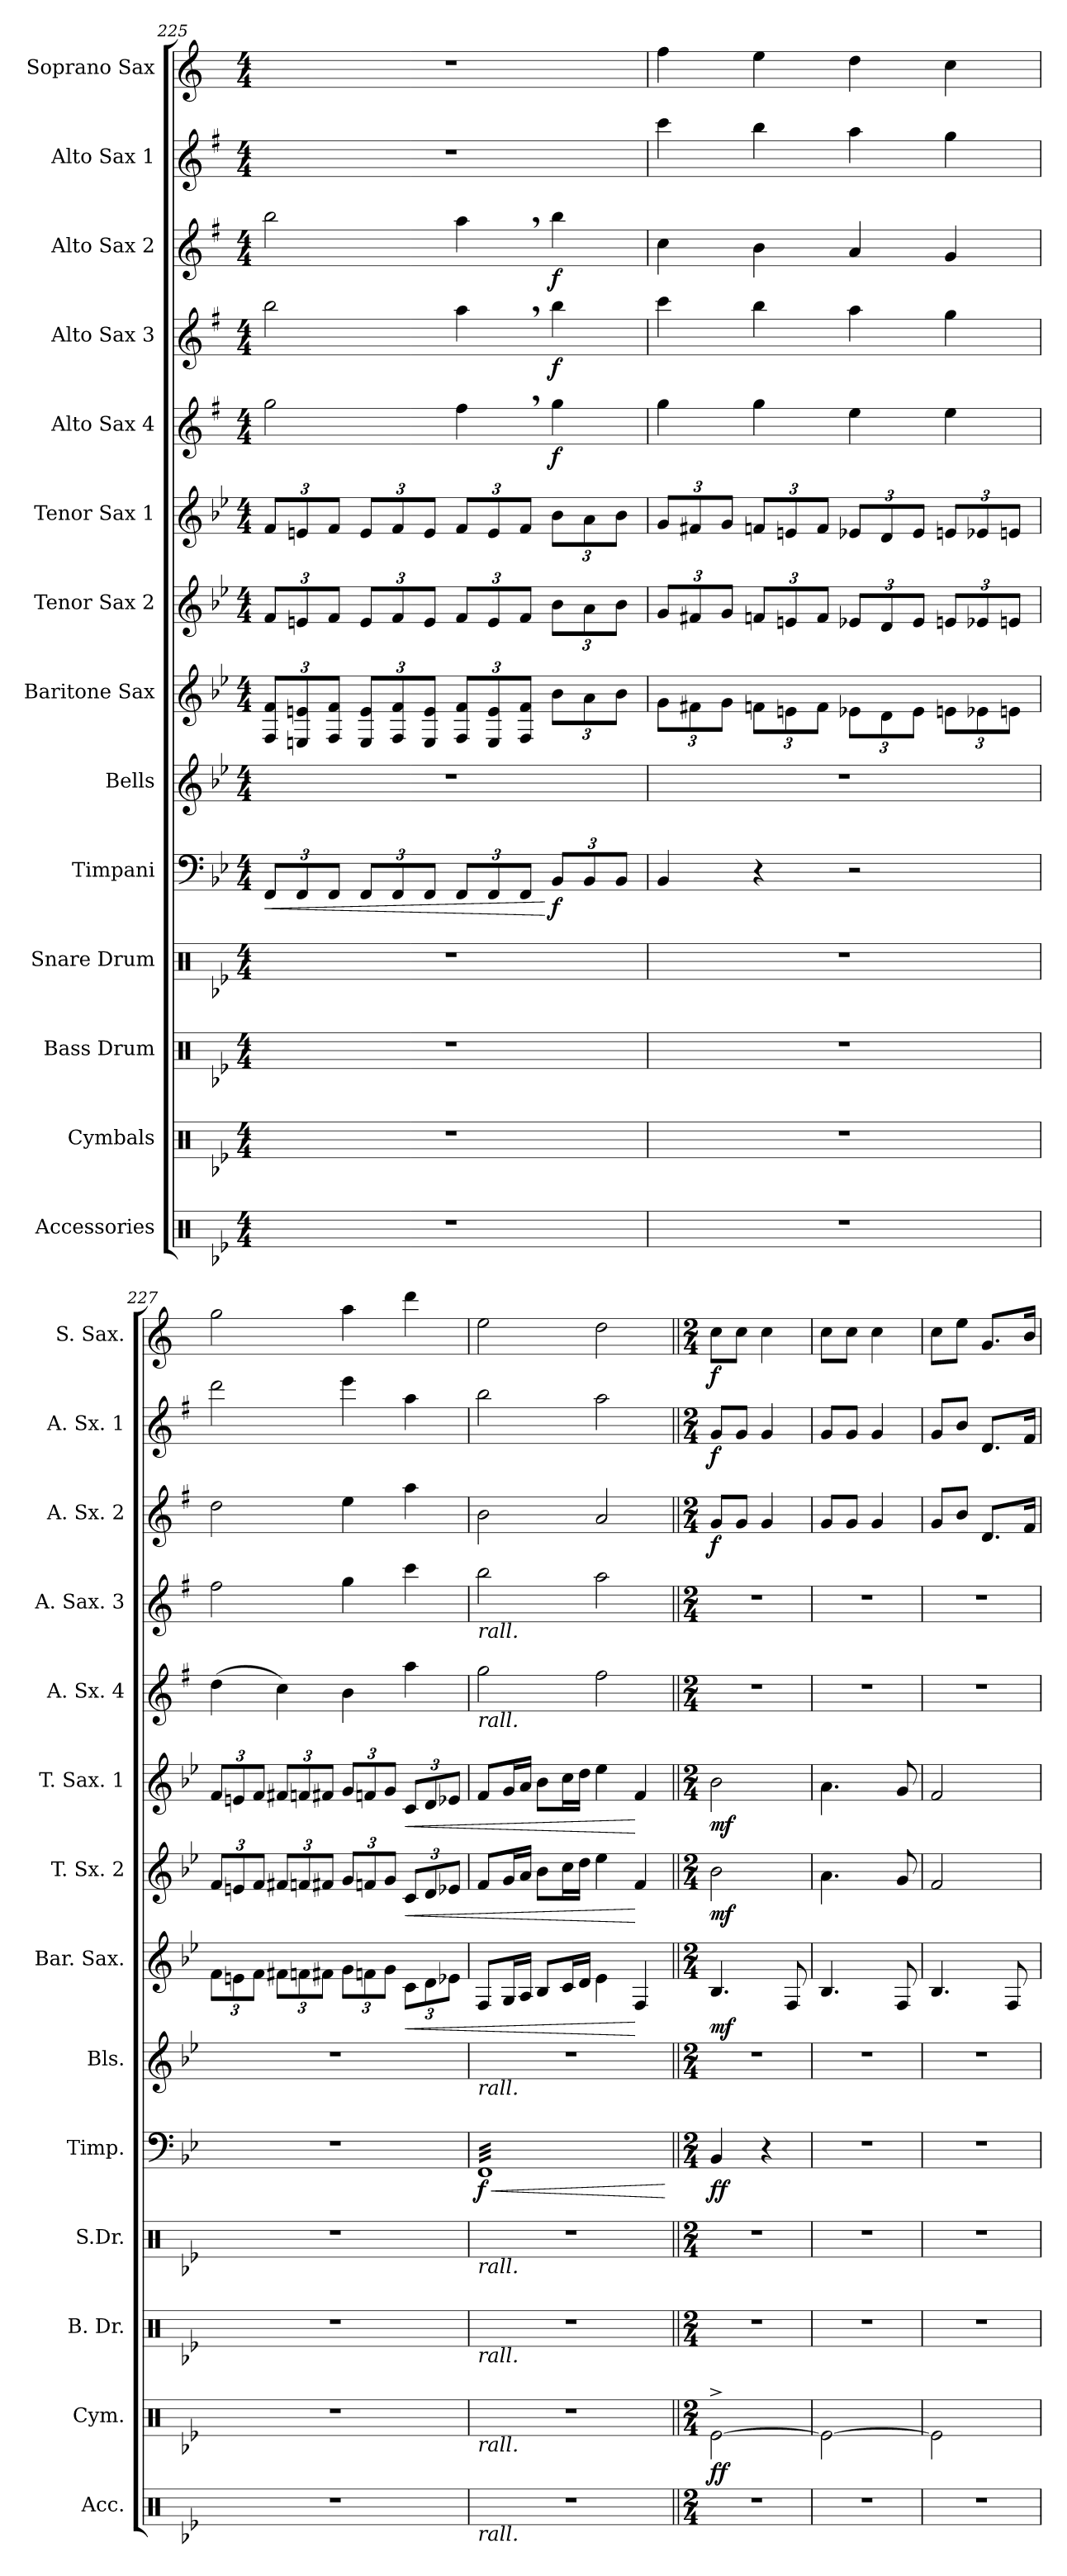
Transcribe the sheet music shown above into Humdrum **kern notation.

**kern	**kern	**dynam	**kern	**kern	**kern	**dynam	**kern	**kern	**dynam	**kern	**dynam	**kern	**dynam	**kern	**dynam	**kern	**dynam	**kern	**dynam	**kern	**dynam	**kern	**dynam
*part14	*part13	*part13	*part12	*part11	*part10	*part10	*part9	*part8	*part8	*part7	*part7	*part6	*part6	*part5	*part5	*part4	*part4	*part3	*part3	*part2	*part2	*part1	*part1
*staff14	*staff13	*staff13	*staff12	*staff11	*staff10	*staff10	*staff9	*staff8	*staff8	*staff7	*staff7	*staff6	*staff6	*staff5	*staff5	*staff4	*staff4	*staff3	*staff3	*staff2	*staff2	*staff1	*staff1
*I"Accessories	*I"Cymbals	*	*I"Bass Drum	*I"Snare Drum	*I"Timpani	*	*I"Bells	*I"Baritone Sax	*	*I"Tenor Sax 2	*	*I"Tenor Sax 1	*	*I"Alto Sax 4	*	*I"Alto Sax  3	*	*I"Alto Sax 2	*	*I"Alto Sax 1	*	*I"Soprano Sax	*
*I'Acc.	*I'Cym.	*	*I'B. Dr.	*I'S.Dr.	*I'Timp.	*	*I'Bls.	*I'Bar. Sax.	*	*I'T. Sx. 2	*	*I'T. Sax. 1	*	*I'A. Sx. 4	*	*I'A. Sax. 3	*	*I'A. Sx. 2	*	*I'A. Sx. 1	*	*I'S. Sax.	*
*clefX	*clefX	*	*clefX	*clefX	*clefF4	*	*clefG2	*clefG2	*	*clefG2	*	*clefG2	*	*clefG2	*	*clefG2	*	*clefG2	*	*clefG2	*	*clefG2	*
*	*	*	*	*	*	*	*ITrd-14c-24	*ITrd12c21	*	*ITrd8c14	*	*ITrd8c14	*	*ITrd5c9	*	*ITrd5c9	*	*ITrd5c9	*	*ITrd5c9	*	*ITrd1c2	*
*k[b-e-]	*k[b-e-]	*	*k[b-e-]	*k[b-e-]	*k[b-e-]	*	*k[b-e-]	*k[b-e-]	*	*k[b-e-]	*	*k[b-e-]	*	*k[b-e-]	*	*k[b-e-]	*	*k[b-e-]	*	*k[b-e-]	*	*k[b-e-]	*
*B-:	*B-:	*	*B-:	*B-:	*B-:	*	*B-:	*B-:	*	*B-:	*	*B-:	*	*B-:	*	*B-:	*	*B-:	*	*B-:	*	*B-:	*
*M4/4	*M4/4	*	*M4/4	*M4/4	*M4/4	*	*M4/4	*M4/4	*	*M4/4	*	*M4/4	*	*M4/4	*	*M4/4	*	*M4/4	*	*M4/4	*	*M4/4	*
*	*	*	*	*	*Xbrackettup	*	*	*	*	*	*	*	*	*	*	*	*	*	*	*	*	*	*
=225	=225	=225	=225	=225	=225	=225	=225	=225	=225	=225	=225	=225	=225	=225	=225	=225	=225	=225	=225	=225	=225	=225	=225
!	!	!	!	!	!	!LO:HP:b	!	!	!	!	!	!	!	!	!	!	!	!	!	!	!	!	!
*	*	*	*	*	*	*	*	*Xbrackettup	*	*Xbrackettup	*	*Xbrackettup	*	*	*	*	*	*	*	*	*	*	*
1r	1r	.	1r	1r	12FF/L	<	1r	12FF/ 12F/L	.	12F/L	.	12F/L	.	2b-\	.	2dd\	.	2dd\	.	1r	.	1r	.
.	.	.	.	.	12FF/	.	.	12EEn/ 12En/	.	12En/	.	12En/	.	.	.	.	.	.	.	.	.	.	.
.	.	.	.	.	12FF/J	.	.	12FF/ 12F/J	.	12F/J	.	12F/J	.	.	.	.	.	.	.	.	.	.	.
.	.	.	.	.	12FF/L	.	.	12EE/ 12E/L	.	12E/L	.	12E/L	.	.	.	.	.	.	.	.	.	.	.
.	.	.	.	.	12FF/	.	.	12FF/ 12F/	.	12F/	.	12F/	.	.	.	.	.	.	.	.	.	.	.
.	.	.	.	.	12FF/J	.	.	12EE/ 12E/J	.	12E/J	.	12E/J	.	.	.	.	.	.	.	.	.	.	.
.	.	.	.	.	12FF/L	.	.	12FF/ 12F/L	.	12F/L	.	12F/L	.	4a,\	.	4cc,\	.	4cc,\	.	.	.	.	.
.	.	.	.	.	12FF/	.	.	12EE/ 12E/	.	12E/	.	12E/	.	.	.	.	.	.	.	.	.	.	.
.	.	.	.	.	12FF/J	.	.	12FF/ 12F/J	.	12F/J	.	12F/J	.	.	.	.	.	.	.	.	.	.	.
!	!	!	!	!	!	!LO:DY:n=1:b	!	!	!	!	!	!	!	!	!LO:DY:b	!	!LO:DY:b	!	!LO:DY:b	!	!	!	!
.	.	.	.	.	12BB-/L	[ f	.	12B-\L	.	12B-\L	.	12B-\L	.	4b-\	f	4dd\	f	4dd\	f	.	.	.	.
.	.	.	.	.	12BB-/	.	.	12A\	.	12A\	.	12A\	.	.	.	.	.	.	.	.	.	.	.
.	.	.	.	.	12BB-/J	.	.	12B-\J	.	12B-\J	.	12B-\J	.	.	.	.	.	.	.	.	.	.	.
!!LO:PB:g=z
=226	=226	=226	=226	=226	=226	=226	=226	=226	=226	=226	=226	=226	=226	=226	=226	=226	=226	=226	=226	=226	=226	=226	=226
1r	1r	.	1r	1r	4BB-/	.	1r	12G\L	.	12G/L	.	12G/L	.	4b-\	.	4ee-\	.	4e-\	.	4ee-\	.	4ee-\	.
.	.	.	.	.	.	.	.	12F#X\	.	12F#X/	.	12F#X/	.	.	.	.	.	.	.	.	.	.	.
.	.	.	.	.	.	.	.	12G\J	.	12G/J	.	12G/J	.	.	.	.	.	.	.	.	.	.	.
.	.	.	.	.	4r	.	.	12Fn\L	.	12Fn/L	.	12Fn/L	.	4b-\	.	4dd\	.	4d\	.	4dd\	.	4dd\	.
.	.	.	.	.	.	.	.	12En\	.	12En/	.	12En/	.	.	.	.	.	.	.	.	.	.	.
.	.	.	.	.	.	.	.	12F\J	.	12F/J	.	12F/J	.	.	.	.	.	.	.	.	.	.	.
.	.	.	.	.	2r	.	.	12E-X\L	.	12E-X/L	.	12E-X/L	.	4g\	.	4cc\	.	4c/	.	4cc\	.	4cc\	.
.	.	.	.	.	.	.	.	12D\	.	12D/	.	12D/	.	.	.	.	.	.	.	.	.	.	.
.	.	.	.	.	.	.	.	12E-\J	.	12E-/J	.	12E-/J	.	.	.	.	.	.	.	.	.	.	.
.	.	.	.	.	.	.	.	12En\L	.	12En/L	.	12En/L	.	4g\	.	4b-\	.	4B-/	.	4b-\	.	4b-\	.
.	.	.	.	.	.	.	.	12E-X\	.	12E-X/	.	12E-X/	.	.	.	.	.	.	.	.	.	.	.
.	.	.	.	.	.	.	.	12En\J	.	12En/J	.	12En/J	.	.	.	.	.	.	.	.	.	.	.
=227	=227	=227	=227	=227	=227	=227	=227	=227	=227	=227	=227	=227	=227	=227	=227	=227	=227	=227	=227	=227	=227	=227	=227
1r	1r	.	1r	1r	1r	.	1r	12F\L	.	12F/L	.	12F/L	.	(>4f\	.	2a\	.	2f\	.	2ff\	.	2ff\	.
.	.	.	.	.	.	.	.	12En\	.	12En/	.	12En/	.	.	.	.	.	.	.	.	.	.	.
.	.	.	.	.	.	.	.	12F\J	.	12F/J	.	12F/J	.	.	.	.	.	.	.	.	.	.	.
.	.	.	.	.	.	.	.	12F#X\L	.	12F#X/L	.	12F#X/L	.	4e-\)	.	.	.	.	.	.	.	.	.
.	.	.	.	.	.	.	.	12Fn\	.	12Fn/	.	12Fn/	.	.	.	.	.	.	.	.	.	.	.
.	.	.	.	.	.	.	.	12F#X\J	.	12F#X/J	.	12F#X/J	.	.	.	.	.	.	.	.	.	.	.
.	.	.	.	.	.	.	.	12G\L	.	12G/L	.	12G/L	.	4d\	.	4b-\	.	4g\	.	4gg\	.	4gg\	.
.	.	.	.	.	.	.	.	12Fn\	.	12Fn/	.	12Fn/	.	.	.	.	.	.	.	.	.	.	.
.	.	.	.	.	.	.	.	12G\J	.	12G/J	.	12G/J	.	.	.	.	.	.	.	.	.	.	.
!	!	!	!	!	!	!	!	!	!LO:HP:b	!	!LO:HP:b	!	!LO:HP:b	!	!	!	!	!	!	!	!	!	!
.	.	.	.	.	.	.	.	12C\L	<	12C/L	<	12C/L	<	4cc\	.	4ee-\	.	4cc\	.	4cc\	.	4ccc\	.
.	.	.	.	.	.	.	.	12D\	.	12D/	.	12D/	.	.	.	.	.	.	.	.	.	.	.
.	.	.	.	.	.	.	.	12E-X\J	.	12E-X/J	.	12E-X/J	.	.	.	.	.	.	.	.	.	.	.
=228	=228	=228	=228	=228	=228	=228	=228	=228	=228	=228	=228	=228	=228	=228	=228	=228	=228	=228	=228	=228	=228	=228	=228
!	!	!	!	!	!	!	!	!	!	!	!	!	!	!	!	!LO:TX:b:i:t=rall.	!	!	!	!	!	!	!
!	!	!	!	!	!	!	!	!	!	!	!	!	!	!LO:TX:b:i:t=rall.	!	!	!	!	!	!	!	!	!
!	!	!	!	!	!	!	!LO:TX:b:i:t=rall.	!	!	!	!	!	!	!	!	!	!	!	!	!	!	!	!
!	!	!	!	!	!LO:TX:b:i:t=rall.	!	!	!	!	!	!	!	!	!	!	!	!	!	!	!	!	!	!
!	!	!	!	!LO:TX:b:i:t=rall.	!	!	!	!	!	!	!	!	!	!	!	!	!	!	!	!	!	!	!
!	!	!	!LO:TX:b:i:t=rall.	!	!	!	!	!	!	!	!	!	!	!	!	!	!	!	!	!	!	!	!
!	!LO:TX:b:i:t=rall.	!	!	!	!	!	!	!	!	!	!	!	!	!	!	!	!	!	!	!	!	!	!
!LO:TX:b:i:t=rall.	!	!	!	!	!	!	!	!	!	!	!	!	!	!	!	!	!	!	!	!	!	!	!
!	!	!	!	!	!	!LO:HP:b	!	!	!	!	!	!	!	!	!	!	!	!	!	!	!	!	!
!	!	!	!	!	!	!LO:DY:n=1:b	!	!	!	!	!	!	!	!	!	!	!	!	!	!	!	!	!
*	*	*	*	*	*tremolo	*	*	*	*	*	*	*	*	*	*	*	*	*	*	*	*	*	*
1r	1r	.	1r	1r	32FFLLL	< f	1r	8FF/L	.	8F/L	.	8F/L	.	2b-\	.	2dd\	.	2d\	.	2dd\	.	2dd\	.
.	.	.	.	.	32FF	.	.	.	.	.	.	.	.	.	.	.	.	.	.	.	.	.	.
.	.	.	.	.	32FF	.	.	.	.	.	.	.	.	.	.	.	.	.	.	.	.	.	.
.	.	.	.	.	32FF	.	.	.	.	.	.	.	.	.	.	.	.	.	.	.	.	.	.
.	.	.	.	.	32FF	.	.	16GG/L	.	16G/L	.	16G/L	.	.	.	.	.	.	.	.	.	.	.
.	.	.	.	.	32FF	.	.	.	.	.	.	.	.	.	.	.	.	.	.	.	.	.	.
.	.	.	.	.	32FF	.	.	16AA/JJ	.	16A/JJ	.	16A/JJ	.	.	.	.	.	.	.	.	.	.	.
.	.	.	.	.	32FF	.	.	.	.	.	.	.	.	.	.	.	.	.	.	.	.	.	.
.	.	.	.	.	32FF	.	.	8BB-/L	.	8B-\L	.	8B-\L	.	.	.	.	.	.	.	.	.	.	.
.	.	.	.	.	32FF	.	.	.	.	.	.	.	.	.	.	.	.	.	.	.	.	.	.
.	.	.	.	.	32FF	.	.	.	.	.	.	.	.	.	.	.	.	.	.	.	.	.	.
.	.	.	.	.	32FF	.	.	.	.	.	.	.	.	.	.	.	.	.	.	.	.	.	.
.	.	.	.	.	32FF	.	.	16C/L	.	16c\L	.	16c\L	.	.	.	.	.	.	.	.	.	.	.
.	.	.	.	.	32FF	.	.	.	.	.	.	.	.	.	.	.	.	.	.	.	.	.	.
.	.	.	.	.	32FF	.	.	16D/JJ	.	16d\JJ	.	16d\JJ	.	.	.	.	.	.	.	.	.	.	.
.	.	.	.	.	32FF	.	.	.	.	.	.	.	.	.	.	.	.	.	.	.	.	.	.
.	.	.	.	.	32FF	.	.	4E-\	.	4e-\	.	4e-\	.	2a\	.	2cc\	.	2c/	.	2cc\	.	2cc\	.
.	.	.	.	.	32FF	.	.	.	.	.	.	.	.	.	.	.	.	.	.	.	.	.	.
.	.	.	.	.	32FF	.	.	.	.	.	.	.	.	.	.	.	.	.	.	.	.	.	.
.	.	.	.	.	32FF	.	.	.	.	.	.	.	.	.	.	.	.	.	.	.	.	.	.
.	.	.	.	.	32FF	.	.	.	.	.	.	.	.	.	.	.	.	.	.	.	.	.	.
.	.	.	.	.	32FF	.	.	.	.	.	.	.	.	.	.	.	.	.	.	.	.	.	.
.	.	.	.	.	32FF	.	.	.	.	.	.	.	.	.	.	.	.	.	.	.	.	.	.
.	.	.	.	.	32FF	.	.	.	.	.	.	.	.	.	.	.	.	.	.	.	.	.	.
.	.	.	.	.	32FF	.	.	4FF/	[	4F/	[	4F/	[	.	.	.	.	.	.	.	.	.	.
.	.	.	.	.	32FF	.	.	.	.	.	.	.	.	.	.	.	.	.	.	.	.	.	.
.	.	.	.	.	32FF	.	.	.	.	.	.	.	.	.	.	.	.	.	.	.	.	.	.
.	.	.	.	.	32FF	.	.	.	.	.	.	.	.	.	.	.	.	.	.	.	.	.	.
.	.	.	.	.	32FF	.	.	.	.	.	.	.	.	.	.	.	.	.	.	.	.	.	.
.	.	.	.	.	32FF	.	.	.	.	.	.	.	.	.	.	.	.	.	.	.	.	.	.
.	.	.	.	.	32FF	.	.	.	.	.	.	.	.	.	.	.	.	.	.	.	.	.	.
.	.	.	.	.	32FFJJJ	.	.	.	.	.	.	.	.	.	.	.	.	.	.	.	.	.	.
*	*	*	*	*	*Xtremolo	*	*	*	*	*	*	*	*	*	*	*	*	*	*	*	*	*	*
.	.	.	.	.	.	[	.	.	.	.	.	.	.	.	.	.	.	.	.	.	.	.	.
!!LO:PB:g=z
=229||	=229||	=229||	=229||	=229||	=229||	=229||	=229||	=229||	=229||	=229||	=229||	=229||	=229||	=229||	=229||	=229||	=229||	=229||	=229||	=229||	=229||	=229||	=229||
*M2/4	*M2/4	*	*M2/4	*M2/4	*M2/4	*	*M2/4	*M2/4	*	*M2/4	*	*M2/4	*	*M2/4	*	*M2/4	*	*M2/4	*	*M2/4	*	*M2/4	*
*	*	*	*	*	*	*	*	*	*	*	*	*	*	*	*	*	*	*	*	*	*	*MM160	*
!	!	!LO:DY:b	!	!	!	!LO:DY:b	!	!	!LO:DY:b	!	!LO:DY:b	!	!LO:DY:b	!	!	!	!	!	!LO:DY:b	!	!LO:DY:b	!	!LO:DY:b
2r	[2Re^\	ff	2r	2r	4BB-/	ff	2r	4.BB-/	mf	2B-\	mf	2B-\	mf	2r	.	2r	.	8B-/L	f	8B-/L	f	8b-\L	f
.	.	.	.	.	.	.	.	.	.	.	.	.	.	.	.	.	.	8B-/J	.	8B-/J	.	8b-\J	.
.	.	.	.	.	4r	.	.	.	.	.	.	.	.	.	.	.	.	4B-/	.	4B-/	.	4b-\	.
.	.	.	.	.	.	.	.	8FF/	.	.	.	.	.	.	.	.	.	.	.	.	.	.	.
=230	=230	=230	=230	=230	=230	=230	=230	=230	=230	=230	=230	=230	=230	=230	=230	=230	=230	=230	=230	=230	=230	=230	=230
2r	2Re\_	.	2r	2r	2r	.	2r	4.BB-/	.	4.A\	.	4.A\	.	2r	.	2r	.	8B-/L	.	8B-/L	.	8b-\L	.
.	.	.	.	.	.	.	.	.	.	.	.	.	.	.	.	.	.	8B-/J	.	8B-/J	.	8b-\J	.
.	.	.	.	.	.	.	.	.	.	.	.	.	.	.	.	.	.	4B-/	.	4B-/	.	4b-\	.
.	.	.	.	.	.	.	.	8FF/	.	8G/	.	8G/	.	.	.	.	.	.	.	.	.	.	.
=231	=231	=231	=231	=231	=231	=231	=231	=231	=231	=231	=231	=231	=231	=231	=231	=231	=231	=231	=231	=231	=231	=231	=231
2r	2Re\]	.	2r	2r	2r	.	2r	4.BB-/	.	2F/	.	2F/	.	2r	.	2r	.	8B-/L	.	8B-/L	.	8b-\L	.
.	.	.	.	.	.	.	.	.	.	.	.	.	.	.	.	.	.	8d/J	.	8d/J	.	8dd\J	.
.	.	.	.	.	.	.	.	.	.	.	.	.	.	.	.	.	.	8.F/L	.	8.F/L	.	8.f/L	.
.	.	.	.	.	.	.	.	8FF/	.	.	.	.	.	.	.	.	.	.	.	.	.	.	.
.	.	.	.	.	.	.	.	.	.	.	.	.	.	.	.	.	.	16A/Jk	.	16A/Jk	.	16a/Jk	.
=	=	=	=	=	=	=	=	=	=	=	=	=	=	=	=	=	=	=	=	=	=	=	=
*-	*-	*-	*-	*-	*-	*-	*-	*-	*-	*-	*-	*-	*-	*-	*-	*-	*-	*-	*-	*-	*-	*-	*-
